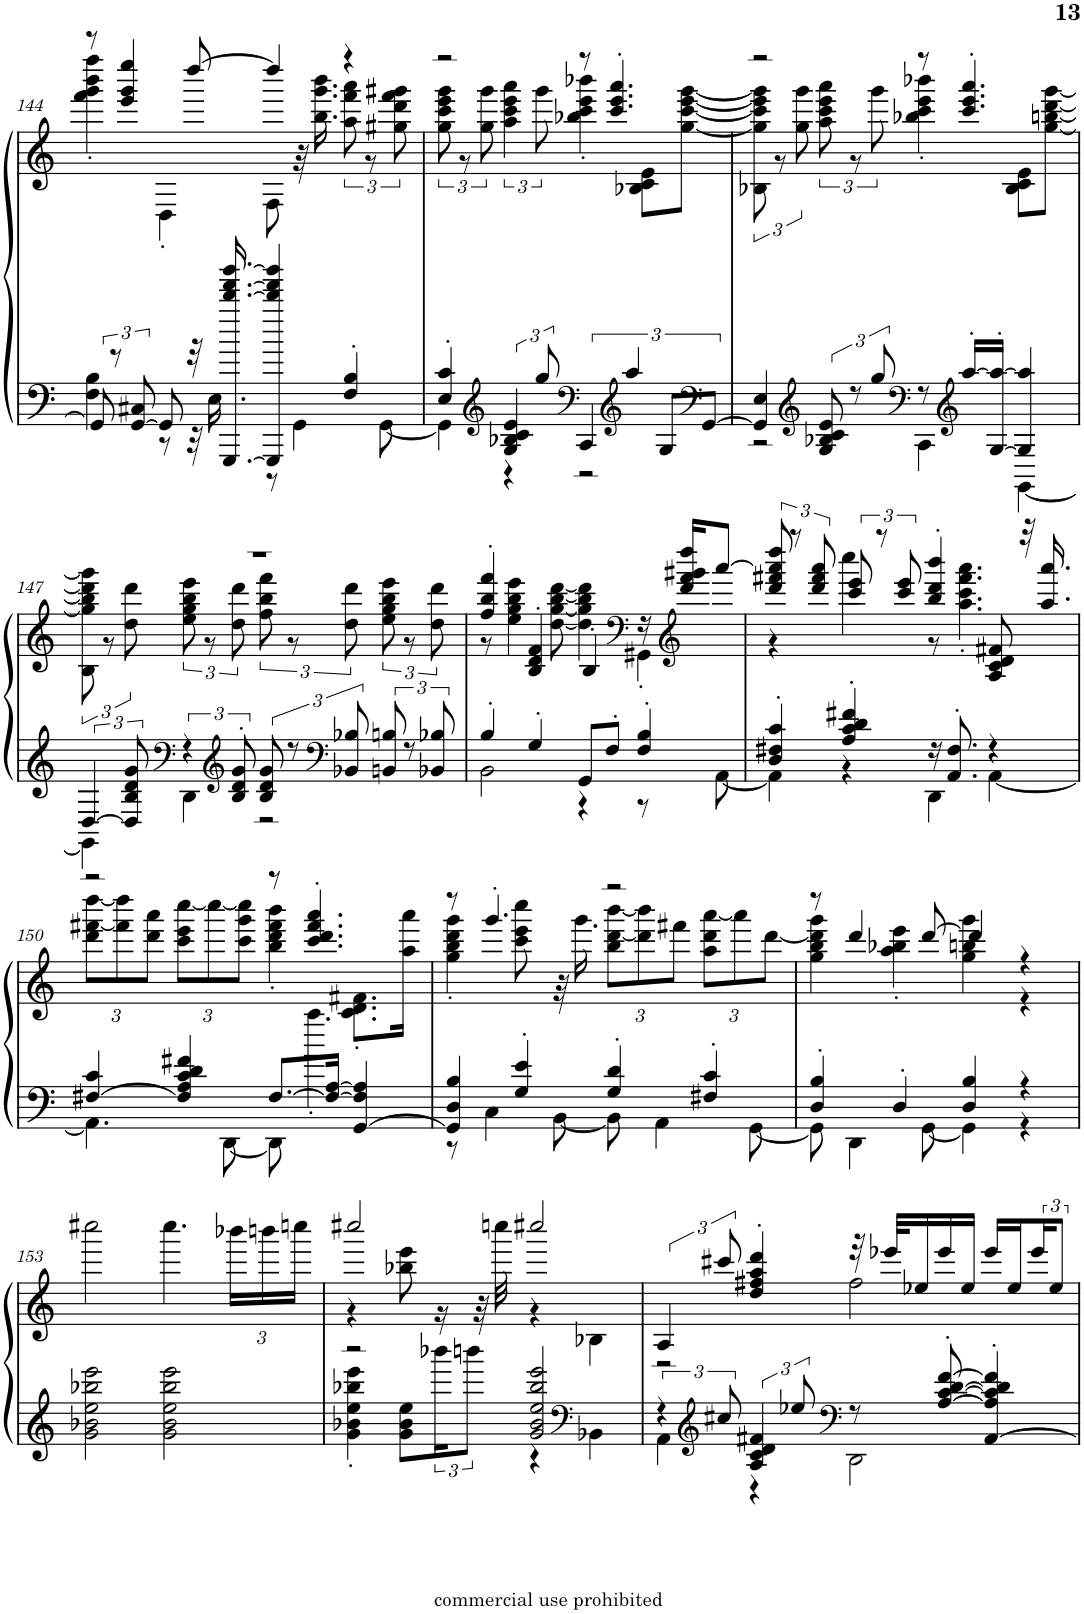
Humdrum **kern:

**kern	**kern
*part1	*part1
*staff2	*staff1
*I"Piano, Railroad Blues - QRS Word Roll #1141	*
*I'Pno.	*
!!LO:PB:g=z
*clefF4	*clefG2
*k[]	*k[]
*M4/4	*M4/4
=144	=144
*^	*^
12GG/]	4F\ 4B\	8r	4fff\' 4ggg\' 4bbb\' 4ffff\'
12r	.	.	.
.	.	4eee/ 4ggg/ 4eeee/	.
[12GG/ 12C#X/	.	.	.
8GG/]	8r	.	4D'\
32r	32r	[8dddd/	.
[16.GGG/ [16.ddd/ [16.fff/ [16.bbb/	16.E\	.	.
4GGG/] 4ddd/] 4fff/] 4bbb/]	8r	4dddd/]	8F\
.	4GG\	.	32r
.	.	.	16.bb\ 16.ggg\ 16.bbb\
4F/' 4B/'	.	4r	12aa\ 12fff\ 12aaa\
.	.	.	12r
.	[8GG\	.	.
.	.	.	12gg#X\ 12ddd\ 12fff\ 12ggg#X\
=145	=145	=145	=145
4E/' 4c/'	4GG\]	2r	12gg\ 12ccc\ 12eee\ 12ggg\
.	.	.	12r
.	.	.	12gg\ 12ggg\
*clefG2	*	*	*
6G/ 6B-X/ 6c/ 6e/	4r	.	6aa\ 6ccc\ 6eee\ 6aaa\
12gg/	.	.	12ggg\
*clefF4	*	*	*
6CC/	2r	8r	4bb-X\' 4ccc\' 4eee\' 4bbb-X\'
.	.	4.ccc/' 4.eee/' 4.aaa/'	.
*clefG2	*	*	*
6aa/	.	.	.
.	.	.	8B-X\ 8c\ 8e\L
12G/L	.	.	.
.	.	.	[8gg\ [8ccc\ [8eee\ [8ggg\J
*clefF4	*	*	*
[12GG/J	.	.	.
=146	=146	=146	=146
4GG/] 4E/	2r	2r	12B-X\ 12gg\] 12ccc\] 12eee\] 12ggg\]
.	.	.	12r
.	.	.	12gg\ 12ggg\
*clefG2	*	*	*
12G/ 12B-X/ 12c/ 12e/	.	.	12aa\ 12ccc\ 12eee\ 12aaa\
12r	.	.	12r
12gg/	.	.	12ggg\
*clefF4	*	*	*
8r	4CC\	8r	4bb-X\' 4ccc\' 4eee\' 4bbb-X\'
*clefG2	*	*	*
[16aa'/LL	.	4.ccc/' 4.eee/' 4.aaa/'	.
[16G/' 16aa/_'JJ	.	.	.
4G/] 4aa/]	[4GG\	.	8B-\ 8c\ 8e\L
.	.	.	[8gg\ [8bbn\ [8ddd\ [8ggg\J
!!LO:LB:g=z	!!
=147	=147	=147	=147
[6D/	4GG\]	1r	12B\ 12gg\] 12bb\] 12ddd\] 12ggg\]
.	.	.	12r
12D/] 12B/ 12d/ 12g/	.	.	12dd\ 12ddd\
*clefF4	*	*	*
6r	4DD\	.	12ee\ 12gg\ 12bb\ 12eee\
.	.	.	12r
*clefG2	*	*	*
12B/' 12d/' 12g/'	.	.	12dd\ 12ddd\
12B/ 12d/ 12g/	2r	.	12ff\ 12bb\ 12fff\
12r	.	.	12r
*clefF4	*	*	*
12BB-X/ 12B-X/	.	.	12dd\ 12ddd\
12BBn/ 12Bn/	.	.	12ee\ 12gg\ 12bb\ 12eee\
12r	.	.	12r
12BB-X/ 12B-X/	.	.	12dd\ 12ddd\
=148	=148	=148	=148
4B'/	2BB\	4ff/' 4bb/' 4fff/'	8r
.	.	.	4ee\ 4gg\ 4bb\ 4eee\
4G'/	.	4B/' 4d/' 4f/'	.
.	.	.	[8dd\ [8gg\ [8bb\ [8ddd\
8GG/L	4r	4B'/	4dd\] 4gg\] 4bb\] 4ddd\]
8F'/J	.	.	.
*	*	*clefF4	*
4F/' 4B/'	8r	16r	4GG#X'\
*	*	*clefG2	*
.	.	16ddd/ 16fff/ 16ggg#X/ 16dddd/KL	.
.	[8AA\	[8aaa/J	.
=149	=149	=149	=149
4D/' 4F#X/' 4c/'	4AA\]	12ddd/ 12fff#X/ 12aaa/] 12dddd/	4r
.	.	12r	.
.	.	12ddd/ 12fff#/ 12aaa/	.
4A/' 4c/' 4d/' 4f#X/'	4r	12ccc/ 12eee/	4cccc\
.	.	12r	.
.	.	12ccc/ 12eee/	.
16r	4DD\	4bb/' 4ddd/' 4bbb/'	8r
8.AA/' 8.F#/'	.	.	.
.	.	.	4.aa\' 4.ccc\' 4.fff#\' 4.aaa\'
4r	[4AA\	8A/ 8c/ 8d/ 8f#X/	.
.	.	32r	.
.	.	16.aa/ 16.aaa/	.
!!LO:LB:g=z	!!
=150	=150	=150	=150
*	*	*	*Xbrackettup
[4F#X/ 4c/	4.AA\]	2r	12ddd\ [12fff#X\ [12dddd\L
.	.	.	12fff#\] 12dddd\]
.	.	.	12ddd\ 12aaa\J
4F#/] 4A/ 4c/ 4d/ 4f#X/	.	.	12ccc\ 12eee\ [12cccc\L
.	.	.	12cccc\_
.	[8DD\	.	.
.	.	.	12ccc\ 12ggg\ 12cccc\]J
[8.F#/L	8DD\]	8r	4bb\' 4ddd\' 4fff#\' 4bbb\'
.	4.aa'\	4.ccc/' 4.ddd/' 4.fff#/' 4.aaa/'	.
16F#/_ [16A/Jk	.	.	.
[4GG/ 4F#/] 4A/]	.	.	8.c\' 8.d\' 8.f#X\'L
.	.	.	16aa\ 16aaa\Jk
=151	=151	=151	=151
4GG/] 4D/ 4B/	8r	8r	4gg\' 4bb\' 4ddd\' 4ggg\'
.	4C\	4.ggg'/	.
4G/' 4e/'	.	.	8ccc\ 8eee\ 8cccc\
.	[8BB\	.	32r
.	.	.	16.ggg\
4G/' 4d/'	8BB\]	2r	12bb\ [12ddd\ [12bbb\L
.	.	.	12ddd\] 12bbb\]
.	4AA\	.	.
.	.	.	12fff#X\J
4F#X/' 4c/'	.	.	12aa\ 12ddd\ [12aaa\L
.	.	.	12aaa\]
.	[8GG\	.	.
.	.	.	[12ddd\J
=152	=152	=152	=152
4D/' 4B/'	8GG\]	8r	4gg\ 4bb\ 4ddd\] 4ggg\
.	4DD\	4ddd/	.
4D'/	.	.	4aa\' 4bb-X\' 4eee\'
.	[8GG\	[8ddd/	.
4D/ 4B/	4GG\]	4ddd/]	4gg\ 4bbn\ 4ggg\
4r	4r	4r	4r
*v	*v	*	*
*	*v	*v
!!LO:LB:g=z
=153	=153
2g\ 2b-X\ 2ee\ 2bb-X\ 2eee\	2cccc#X\
2g\ 2b-\ 2ee\ 2bb-\ 2eee\	4.cccc#\
.	24bbb-X\LL
.	24bbbn\
.	24ccccn\JJ
=154	=154
*^	*^
2r	4g\' 4b-X\' 4ee\' 4bb-X\' 4eee\'	2cccc#X/	4r
.	8g\ 8b-\ 8ee\L	.	8bb-X\ 8eee\
.	24bbb-X\K	.	16r
.	12bbbn\J	.	.
.	.	.	32r
.	.	.	32ccccn\
2g/ 2b-/ 2ee/ 2bb-/ 2eee/	4r	2cccc#X/	4r
*clefF4	*	*	*
.	4BB-X\	.	4B-X\
=155	=155	=155	=155
*	*	*brackettup	*
6r	4AA\	6A/	2r
*clefG2	*	*	*
12cc#X/	.	12ccc#X/	.
6A/ 6c/ 6d/ 6f#X/	4r	4dd/' 4ff#X/' 4aa/' 4ddd/'	.
12ee-X/	.	.	.
*clefF4	*	*	*
8r	2DD\	32r	2ff#\
.	.	32eee-X/KLL	.
.	.	16ee-X/	.
[8A/' [8c/' [8d/' [8f#/'	.	16eee-/	.
.	.	16ee-/JJ	.
[4AA/' 4A/]' 4c/]' 4d/]' 4f#/]'	.	16eee-/LL	.
.	.	16ee-/	.
.	.	24eee-/J	.
.	.	12ee-/J	.
*v	*v	*	*
*	*v	*v
=	=
*-	*-
